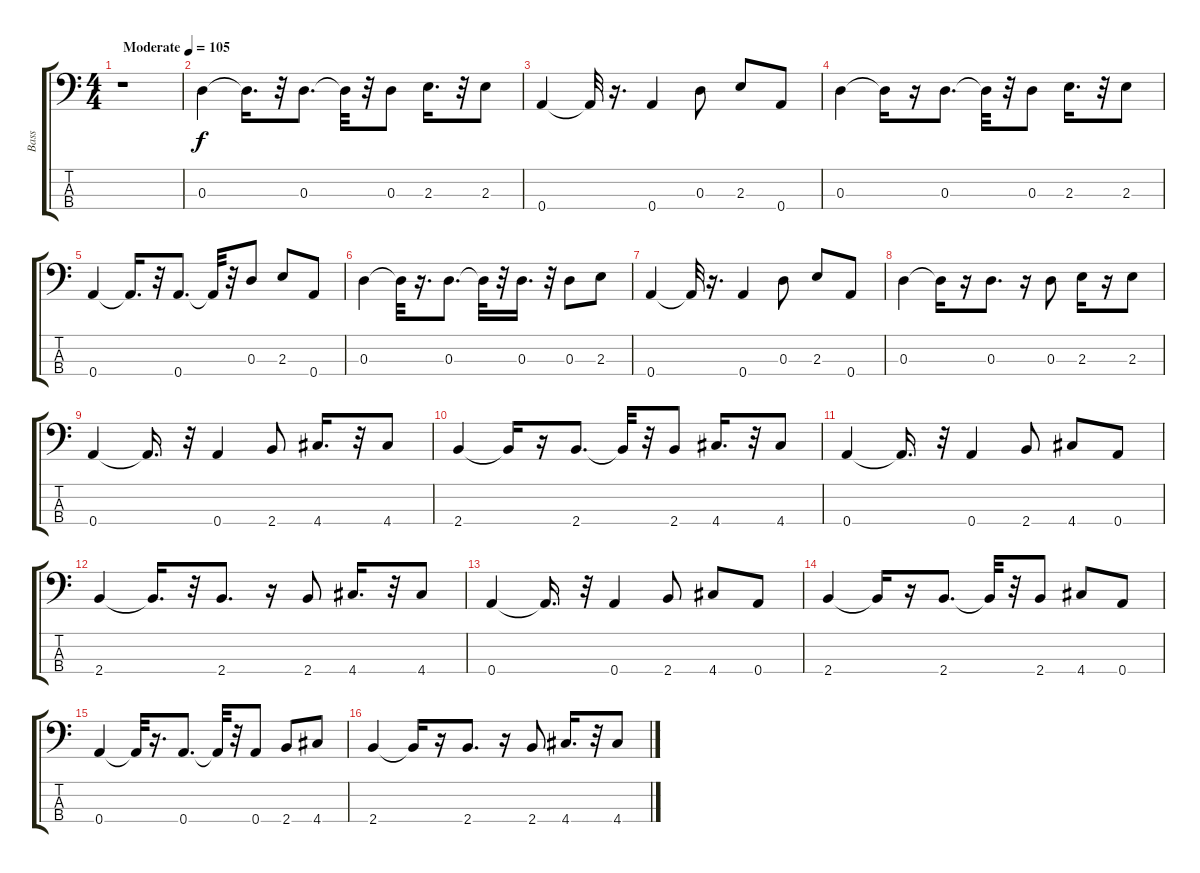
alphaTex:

\track ("Bass" "Bass") {instrument electricbassfinger}
\staff {score tabs}
\tuning (C-1 G2 D2 A1) {hide}
\ts (4 4)
\tempo (105 "Moderate")
\clef f4
\ks c
r.1{dy f instrument electricbassfinger} |
0.3.4 0.3{t}.16{d} r.32 0.3.8{d} 0.3{t}.32 r.32 0.3.8 2.3.16{d} r.32 2.3.8 |
0.4.4 0.4{t}.32 r.16{d} 0.4.4 0.3.8 2.3.8 0.4.8 |
0.3.4 0.3{t}.16 r.16 0.3.8{d} 0.3{t}.32 r.32 0.3.8 2.3.16{d} r.32 2.3.8 |
0.4.4 0.4{t}.16{d} r.32 0.4.8{d} 0.4{t}.32 r.32 0.3.8 2.3.8 0.4.8 |
0.3.4 0.3{t}.32 r.16{d} 0.3.8{d} 0.3{t}.32 r.32 0.3.16{d} r.32 0.3.8 2.3.8 |
0.4.4 0.4{t}.32 r.16{d} 0.4.4 0.3.8 2.3.8 0.4.8 |
0.3.4 0.3{t}.16 r.16 0.3.8{d} r.16 0.3.8 2.3.16 r.16 2.3.8 |
0.4.4 0.4{t}.16{d} r.32 0.4.4 2.4.8 4.4.16{d} r.32 4.4.8 |
2.4.4 2.4{t}.16 r.16 2.4.8{d} 2.4{t}.32 r.32 2.4.8 4.4.16{d} r.32 4.4.8 |
0.4.4 0.4{t}.16{d} r.32 0.4.4 2.4.8 4.4.8 0.4.8 |
2.4.4 2.4{t}.16{d} r.32 2.4.8{d} r.16 2.4.8 4.4.16{d} r.32 4.4.8 |
0.4.4 0.4{t}.16{d} r.32 0.4.4 2.4.8 4.4.8 0.4.8 |
2.4.4 2.4{t}.16 r.16 2.4.8{d} 2.4{t}.32 r.32 2.4.8 4.4.8 0.4.8 |
0.4.4 0.4{t}.32 r.16{d} 0.4.8{d} 0.4{t}.32 r.32 0.4.8 2.4.8 4.4.8 |
2.4.4 2.4{t}.16 r.16 2.4.8{d} r.16 2.4.8 4.4.16{d} r.32 4.4.8
